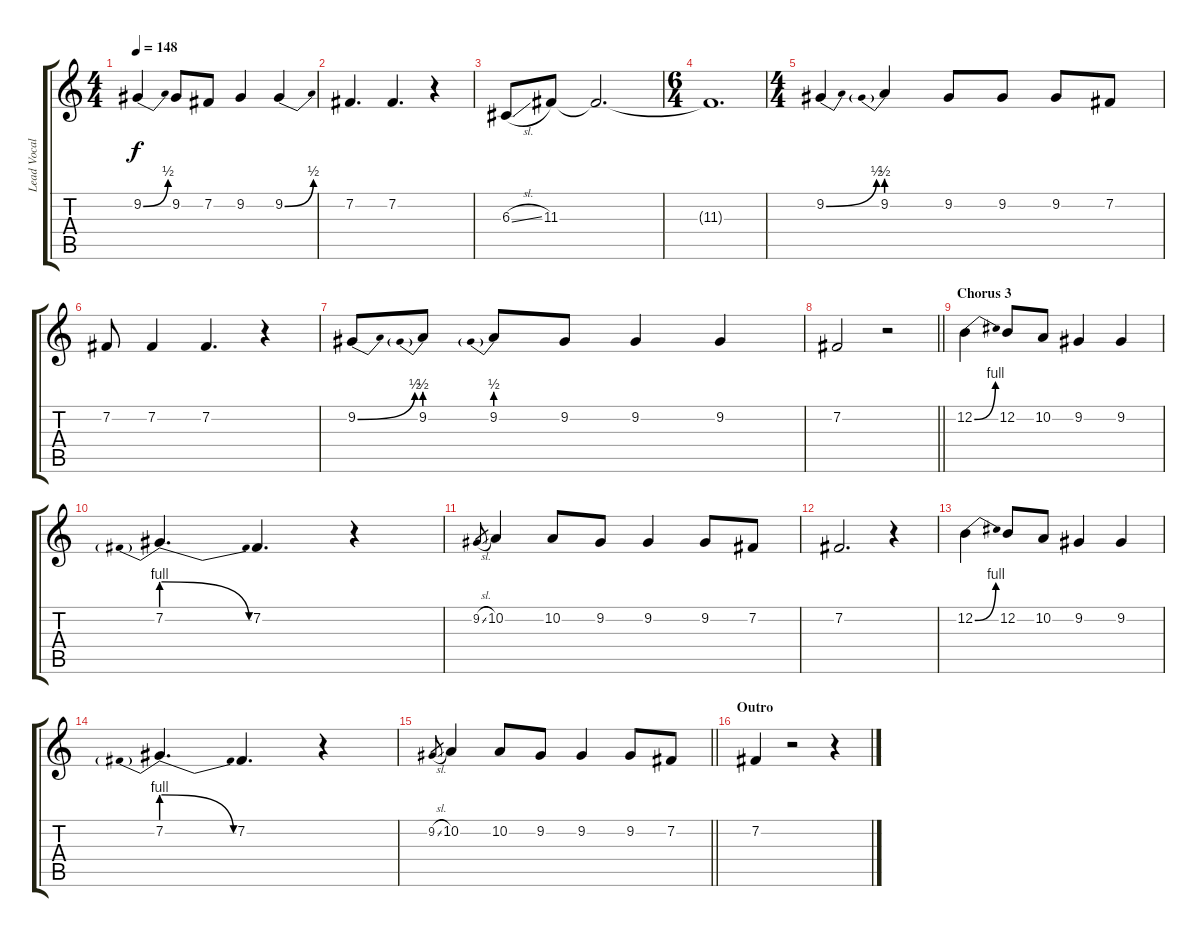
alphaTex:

\track ("Lead Vocals" "Lead Vocal") {instrument violin}
\staff {score tabs}
\tuning (E4 B3 G3 D3 A2 E2) {hide}
\ts (4 4)
\tempo 148
\clef g2
\ks c
9.2{be (bend 0 0 60 2)}.4{dy f} 9.2.8 7.2.8 9.2.4 9.2{be (bend 0 0 60 2)}.4 |
7.2.4{d} 7.2.4{d} r.4 |
6.3{sl}.8 11.3.8 11.3{t}.2{d} |
\ts (6 4)
11.3{t}.1{d} |
\ts (4 4)
9.2{be (bend 0 0 60 2)}.4 9.2{be (prebend 0 2 60 2)}.4 9.2.8 9.2.8 9.2.8 7.2.8 |
7.2.8 7.2.4 7.2.4{d} r.4 |
9.2{be (bend 0 0 60 2)}.8 9.2{be (prebend 0 2 60 2)}.8 9.2{be (prebend 0 2 60 2)}.8 9.2.8 9.2.4 9.2.4 |
\barLineRight lightlight
7.2.2 r.2 |
\section ("" "Chorus 3")
12.2{be (bend 0 0 60 4)}.4 12.2.8 10.2.8 9.2.4 9.2.4 |
7.2{be (prebendrelease 0 4 60 0)}.4{d} 7.2.4{d} r.4 |
9.2{sl}.8{gr} 10.2.4 10.2.8 9.2.8 9.2.4 9.2.8 7.2.8 |
7.2.2{d} r.4 |
12.2{be (bend 0 0 60 4)}.4 12.2.8 10.2.8 9.2.4 9.2.4 |
7.2{be (prebendrelease 0 4 60 0)}.4{d} 7.2.4{d} r.4 |
\barLineRight lightlight
9.2{sl}.8{gr} 10.2.4 10.2.8 9.2.8 9.2.4 9.2.8 7.2.8 |
\section ("" "Outro")
7.2.4 r.2 r.4
